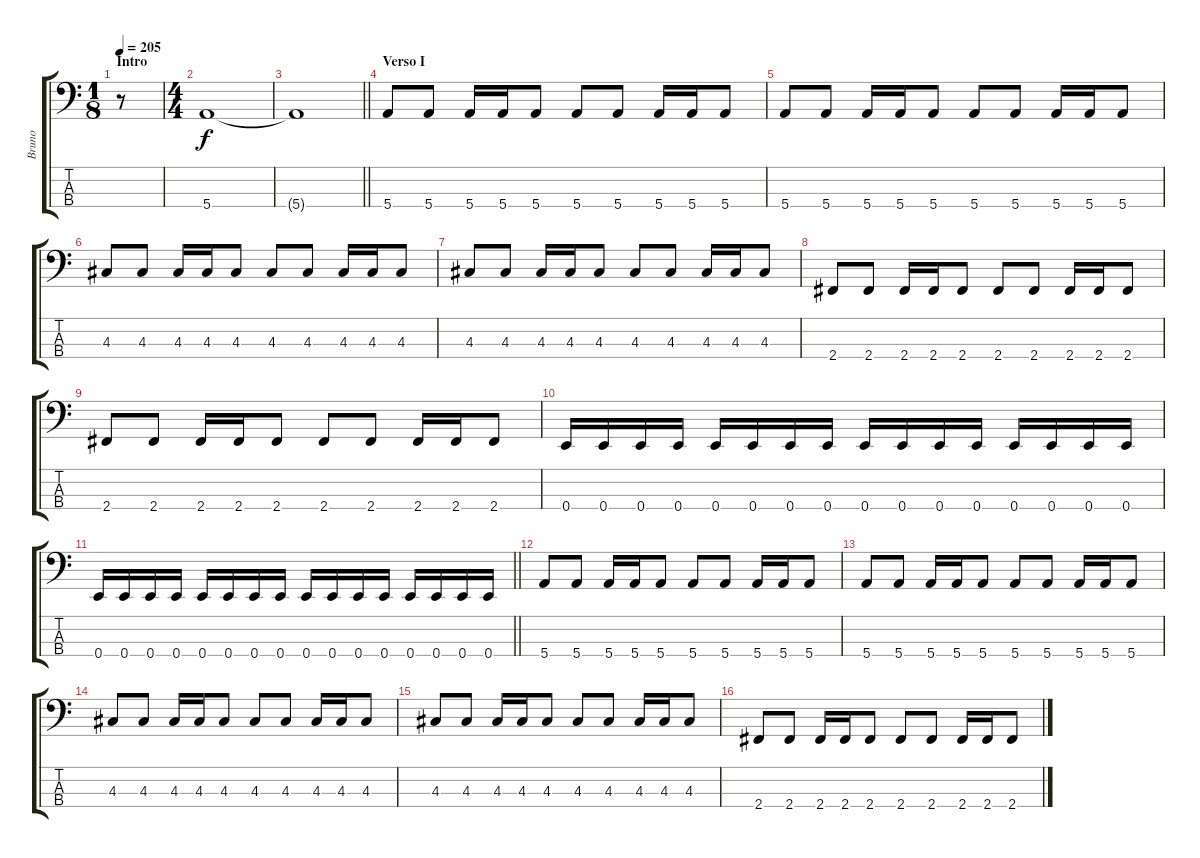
\track ("Bruno" "Bruno") {instrument electricbasspick}
\staff {score tabs}
\tuning (G2 D2 A1 E1) {hide}
\ts (1 8)
\section ("" "Intro")
\tempo 205
\clef f4
\ks c
r.8{dy f instrument electricbasspick} |
\ts (4 4)
5.4.1 |
\barLineRight lightlight
5.4{t}.1 |
\section ("" "Verso I")
5.4.8 5.4.8 5.4.16 5.4.16 5.4.8 5.4.8 5.4.8 5.4.16 5.4.16 5.4.8 |
5.4.8 5.4.8 5.4.16 5.4.16 5.4.8 5.4.8 5.4.8 5.4.16 5.4.16 5.4.8 |
4.3.8 4.3.8 4.3.16 4.3.16 4.3.8 4.3.8 4.3.8 4.3.16 4.3.16 4.3.8 |
4.3.8 4.3.8 4.3.16 4.3.16 4.3.8 4.3.8 4.3.8 4.3.16 4.3.16 4.3.8 |
2.4.8 2.4.8 2.4.16 2.4.16 2.4.8 2.4.8 2.4.8 2.4.16 2.4.16 2.4.8 |
2.4.8 2.4.8 2.4.16 2.4.16 2.4.8 2.4.8 2.4.8 2.4.16 2.4.16 2.4.8 |
0.4.16 0.4.16 0.4.16 0.4.16 0.4.16 0.4.16 0.4.16 0.4.16 0.4.16 0.4.16 0.4.16 0.4.16 0.4.16 0.4.16 0.4.16 0.4.16 |
\barLineRight lightlight
0.4.16 0.4.16 0.4.16 0.4.16 0.4.16 0.4.16 0.4.16 0.4.16 0.4.16 0.4.16 0.4.16 0.4.16 0.4.16 0.4.16 0.4.16 0.4.16 |
5.4.8 5.4.8 5.4.16 5.4.16 5.4.8 5.4.8 5.4.8 5.4.16 5.4.16 5.4.8 |
5.4.8 5.4.8 5.4.16 5.4.16 5.4.8 5.4.8 5.4.8 5.4.16 5.4.16 5.4.8 |
4.3.8 4.3.8 4.3.16 4.3.16 4.3.8 4.3.8 4.3.8 4.3.16 4.3.16 4.3.8 |
4.3.8 4.3.8 4.3.16 4.3.16 4.3.8 4.3.8 4.3.8 4.3.16 4.3.16 4.3.8 |
2.4.8 2.4.8 2.4.16 2.4.16 2.4.8 2.4.8 2.4.8 2.4.16 2.4.16 2.4.8
